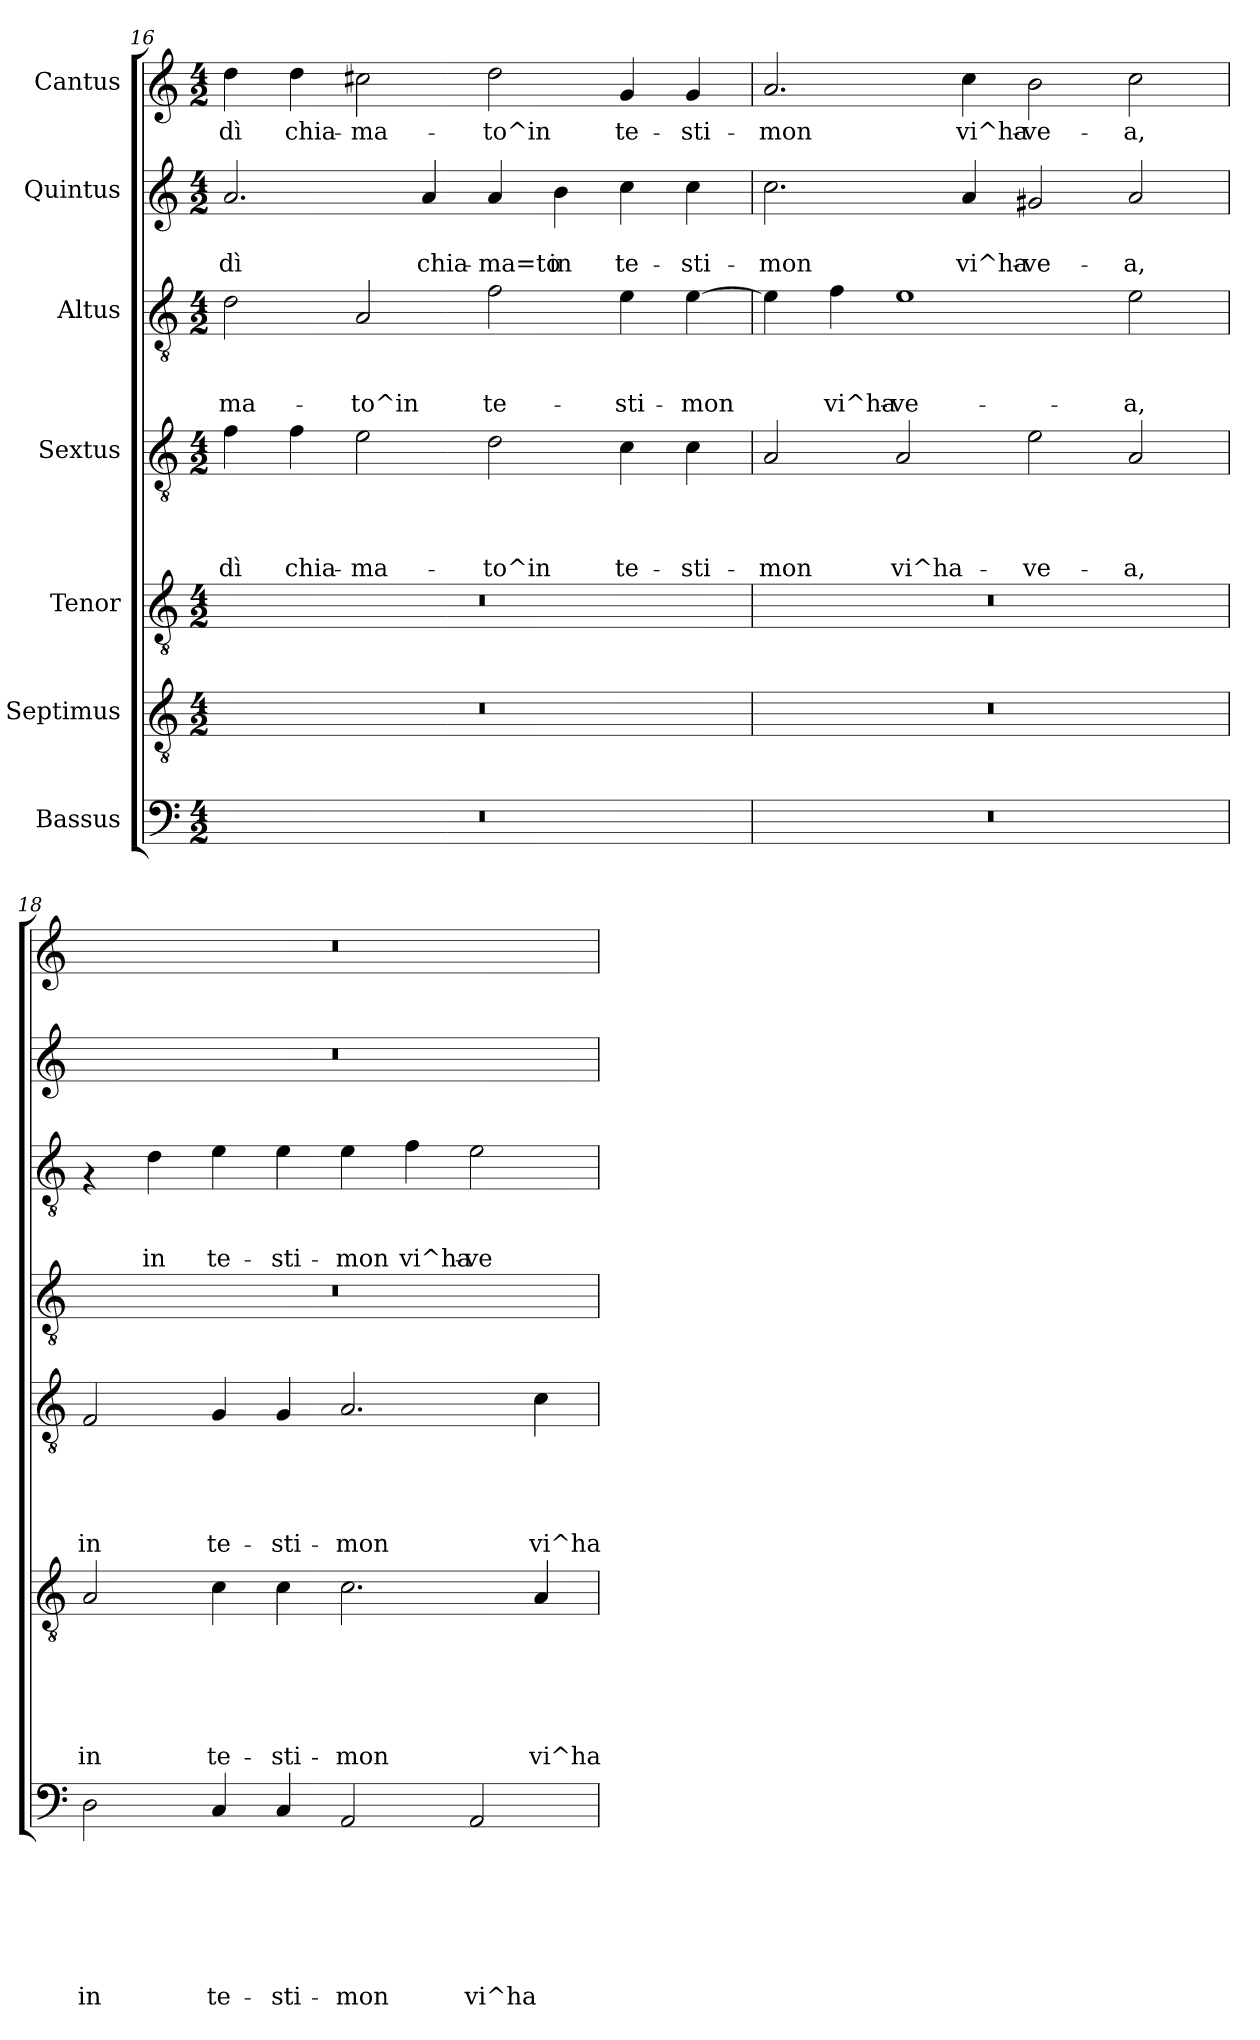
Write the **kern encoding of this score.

**kern	**text	**text	**text	**text	**text	**text	**text	**kern	**text	**text	**text	**text	**text	**text	**kern	**text	**text	**text	**text	**text	**kern	**text	**text	**text	**text	**kern	**text	**text	**text	**kern	**text	**text	**kern	**text
*part7	*part7	*part7	*part7	*part7	*part7	*part7	*part7	*part6	*part6	*part6	*part6	*part6	*part6	*part6	*part5	*part5	*part5	*part5	*part5	*part5	*part4	*part4	*part4	*part4	*part4	*part3	*part3	*part3	*part3	*part2	*part2	*part2	*part1	*part1
*staff7	*staff7	*staff7	*staff7	*staff7	*staff7	*staff7	*staff7	*staff6	*staff6	*staff6	*staff6	*staff6	*staff6	*staff6	*staff5	*staff5	*staff5	*staff5	*staff5	*staff5	*staff4	*staff4	*staff4	*staff4	*staff4	*staff3	*staff3	*staff3	*staff3	*staff2	*staff2	*staff2	*staff1	*staff1
*I"Bassus	*	*	*	*	*	*	*	*I"Septimus	*	*	*	*	*	*	*I"Tenor	*	*	*	*	*	*I"Sextus	*	*	*	*	*I"Altus	*	*	*	*I"Quintus	*	*	*I"Cantus	*
*clefF4	*	*	*	*	*	*	*	*clefGv2	*	*	*	*	*	*	*clefGv2	*	*	*	*	*	*clefGv2	*	*	*	*	*clefGv2	*	*	*	*clefG2	*	*	*clefG2	*
*k[]	*	*	*	*	*	*	*	*k[]	*	*	*	*	*	*	*k[]	*	*	*	*	*	*k[]	*	*	*	*	*k[]	*	*	*	*k[]	*	*	*k[]	*
*C:	*	*	*	*	*	*	*	*C:	*	*	*	*	*	*	*C:	*	*	*	*	*	*C:	*	*	*	*	*C:	*	*	*	*C:	*	*	*C:	*
*M4/2	*	*	*	*	*	*	*	*M4/2	*	*	*	*	*	*	*M4/2	*	*	*	*	*	*M4/2	*	*	*	*	*M4/2	*	*	*	*M4/2	*	*	*M4/2	*
=16	=16	=16	=16	=16	=16	=16	=16	=16	=16	=16	=16	=16	=16	=16	=16	=16	=16	=16	=16	=16	=16	=16	=16	=16	=16	=16	=16	=16	=16	=16	=16	=16	=16	=16
!	!	!	!	!	!	!	!	!	!	!	!	!	!	!	!	!	!	!	!	!	!	!	!	!	!LO:LY:b	!	!	!	!LO:LY:b	!	!	!LO:LY:b	!	!LO:LY:b
0r	.	.	.	.	.	.	.	0r	.	.	.	.	.	.	0r	.	.	.	.	.	4f\	.	.	.	dì	2d\	.	.	-ma-	2.a/	.	dì	4dd\	dì
!	!	!	!	!	!	!	!	!	!	!	!	!	!	!	!	!	!	!	!	!	!	!	!	!	!LO:LY:b	!	!	!	!	!	!	!	!	!LO:LY:b
.	.	.	.	.	.	.	.	.	.	.	.	.	.	.	.	.	.	.	.	.	4f\	.	.	.	chia-	.	.	.	.	.	.	.	4dd\	chia-
!	!	!	!	!	!	!	!	!	!	!	!	!	!	!	!	!	!	!	!	!	!	!	!	!	!LO:LY:b	!	!	!	!LO:LY:b	!	!	!	!	!LO:LY:b
.	.	.	.	.	.	.	.	.	.	.	.	.	.	.	.	.	.	.	.	.	2e\	.	.	.	-ma-	2A/	.	.	-to^in	.	.	.	2cc#X\	-ma-
!	!	!	!	!	!	!	!	!	!	!	!	!	!	!	!	!	!	!	!	!	!	!	!	!	!	!	!	!	!	!	!	!LO:LY:b	!	!
.	.	.	.	.	.	.	.	.	.	.	.	.	.	.	.	.	.	.	.	.	.	.	.	.	.	.	.	.	.	4a/	.	chia-	.	.
!	!	!	!	!	!	!	!	!	!	!	!	!	!	!	!	!	!	!	!	!	!	!	!	!	!LO:LY:b	!	!	!	!LO:LY:b	!	!	!LO:LY:b	!	!LO:LY:b
.	.	.	.	.	.	.	.	.	.	.	.	.	.	.	.	.	.	.	.	.	2d\	.	.	.	-to^in	2f\	.	.	te-	4a/	.	-ma=to	2dd\	-to^in
!	!	!	!	!	!	!	!	!	!	!	!	!	!	!	!	!	!	!	!	!	!	!	!	!	!	!	!	!	!	!	!	!LO:LY:b	!	!
.	.	.	.	.	.	.	.	.	.	.	.	.	.	.	.	.	.	.	.	.	.	.	.	.	.	.	.	.	.	4b\	.	in	.	.
!	!	!	!	!	!	!	!	!	!	!	!	!	!	!	!	!	!	!	!	!	!	!	!	!	!LO:LY:b	!	!	!	!LO:LY:b	!	!	!LO:LY:b	!	!LO:LY:b
.	.	.	.	.	.	.	.	.	.	.	.	.	.	.	.	.	.	.	.	.	4c\	.	.	.	te-	4e\	.	.	-sti-	4cc\	.	te-	4g/	te-
!	!	!	!	!	!	!	!	!	!	!	!	!	!	!	!	!	!	!	!	!	!	!	!	!	!LO:LY:b	!	!	!	!LO:LY:b	!	!	!LO:LY:b	!	!LO:LY:b
.	.	.	.	.	.	.	.	.	.	.	.	.	.	.	.	.	.	.	.	.	4c\	.	.	.	-sti-	[>4e\	.	.	-mon	4cc\	.	-sti-	4g/	-sti-
!!LO:PB:g=z
=17	=17	=17	=17	=17	=17	=17	=17	=17	=17	=17	=17	=17	=17	=17	=17	=17	=17	=17	=17	=17	=17	=17	=17	=17	=17	=17	=17	=17	=17	=17	=17	=17	=17	=17
!	!	!	!	!	!	!	!	!	!	!	!	!	!	!	!	!	!	!	!	!	!	!	!	!	!LO:LY:b	!	!	!	!	!	!	!LO:LY:b	!	!LO:LY:b
0r	.	.	.	.	.	.	.	0r	.	.	.	.	.	.	0r	.	.	.	.	.	2A/	.	.	.	-mon	4e\]	.	.	.	2.cc\	.	-mon	2.a/	-mon
!	!	!	!	!	!	!	!	!	!	!	!	!	!	!	!	!	!	!	!	!	!	!	!	!	!	!	!	!	!LO:LY:b	!	!	!	!	!
.	.	.	.	.	.	.	.	.	.	.	.	.	.	.	.	.	.	.	.	.	.	.	.	.	.	4f\	.	.	vi^ha-	.	.	.	.	.
!	!	!	!	!	!	!	!	!	!	!	!	!	!	!	!	!	!	!	!	!	!	!	!	!	!LO:LY:b	!	!	!	!LO:LY:b	!	!	!	!	!
.	.	.	.	.	.	.	.	.	.	.	.	.	.	.	.	.	.	.	.	.	2A/	.	.	.	vi^ha-	1e	.	.	-ve-	.	.	.	.	.
!	!	!	!	!	!	!	!	!	!	!	!	!	!	!	!	!	!	!	!	!	!	!	!	!	!	!	!	!	!	!	!	!LO:LY:b	!	!LO:LY:b
.	.	.	.	.	.	.	.	.	.	.	.	.	.	.	.	.	.	.	.	.	.	.	.	.	.	.	.	.	.	4a/	.	vi^ha-	4cc\	vi^ha-
!	!	!	!	!	!	!	!	!	!	!	!	!	!	!	!	!	!	!	!	!	!	!	!	!	!LO:LY:b	!	!	!	!	!	!	!LO:LY:b	!	!LO:LY:b
.	.	.	.	.	.	.	.	.	.	.	.	.	.	.	.	.	.	.	.	.	2e\	.	.	.	-ve-	.	.	.	.	2g#X/	.	-ve-	2b\	-ve-
!	!	!	!	!	!	!	!	!	!	!	!	!	!	!	!	!	!	!	!	!	!	!	!	!	!LO:LY:b	!	!	!	!LO:LY:b	!	!	!LO:LY:b	!	!LO:LY:b
.	.	.	.	.	.	.	.	.	.	.	.	.	.	.	.	.	.	.	.	.	2A/	.	.	.	-a,	2e\	.	.	-a,	2a/	.	-a,	2cc\	-a,
=18	=18	=18	=18	=18	=18	=18	=18	=18	=18	=18	=18	=18	=18	=18	=18	=18	=18	=18	=18	=18	=18	=18	=18	=18	=18	=18	=18	=18	=18	=18	=18	=18	=18	=18
!	!	!	!	!	!	!	!LO:LY:b	!	!	!	!	!	!	!LO:LY:b	!	!	!	!	!	!LO:LY:b	!	!	!	!	!	!	!	!	!	!	!	!	!	!
2D\	.	.	.	.	.	.	in	2A/	.	.	.	.	.	in	2F/	.	.	.	.	in	0r	.	.	.	.	4rF	.	.	.	0r	.	.	0r	.
!	!	!	!	!	!	!	!	!	!	!	!	!	!	!	!	!	!	!	!	!	!	!	!	!	!	!	!	!	!LO:LY:b	!	!	!	!	!
.	.	.	.	.	.	.	.	.	.	.	.	.	.	.	.	.	.	.	.	.	.	.	.	.	.	4d\	.	.	in	.	.	.	.	.
!	!	!	!	!	!	!	!LO:LY:b	!	!	!	!	!	!	!LO:LY:b	!	!	!	!	!	!LO:LY:b	!	!	!	!	!	!	!	!	!LO:LY:b	!	!	!	!	!
4C/	.	.	.	.	.	.	te-	4c\	.	.	.	.	.	te-	4G/	.	.	.	.	te-	.	.	.	.	.	4e\	.	.	te-	.	.	.	.	.
!	!	!	!	!	!	!	!LO:LY:b	!	!	!	!	!	!	!LO:LY:b	!	!	!	!	!	!LO:LY:b	!	!	!	!	!	!	!	!	!LO:LY:b	!	!	!	!	!
4C/	.	.	.	.	.	.	-sti-	4c\	.	.	.	.	.	-sti-	4G/	.	.	.	.	-sti-	.	.	.	.	.	4e\	.	.	-sti-	.	.	.	.	.
!	!	!	!	!	!	!	!LO:LY:b	!	!	!	!	!	!	!LO:LY:b	!	!	!	!	!	!LO:LY:b	!	!	!	!	!	!	!	!	!LO:LY:b	!	!	!	!	!
2AA/	.	.	.	.	.	.	-mon	2.c\	.	.	.	.	.	-mon	2.A/	.	.	.	.	-mon	.	.	.	.	.	4e\	.	.	-mon	.	.	.	.	.
!	!	!	!	!	!	!	!	!	!	!	!	!	!	!	!	!	!	!	!	!	!	!	!	!	!	!	!	!	!LO:LY:b	!	!	!	!	!
.	.	.	.	.	.	.	.	.	.	.	.	.	.	.	.	.	.	.	.	.	.	.	.	.	.	4f\	.	.	vi^ha-	.	.	.	.	.
!	!	!	!	!	!	!	!LO:LY:b	!	!	!	!	!	!	!	!	!	!	!	!	!	!	!	!	!	!	!	!	!	!LO:LY:b	!	!	!	!	!
2AA/	.	.	.	.	.	.	vi^ha-	.	.	.	.	.	.	.	.	.	.	.	.	.	.	.	.	.	.	2e\	.	.	-ve-	.	.	.	.	.
!	!	!	!	!	!	!	!	!	!	!	!	!	!	!LO:LY:b	!	!	!	!	!	!LO:LY:b	!	!	!	!	!	!	!	!	!	!	!	!	!	!
.	.	.	.	.	.	.	.	4A/	.	.	.	.	.	vi^ha-	4c\	.	.	.	.	vi^ha-	.	.	.	.	.	.	.	.	.	.	.	.	.	.
=	=	=	=	=	=	=	=	=	=	=	=	=	=	=	=	=	=	=	=	=	=	=	=	=	=	=	=	=	=	=	=	=	=	=
*-	*-	*-	*-	*-	*-	*-	*-	*-	*-	*-	*-	*-	*-	*-	*-	*-	*-	*-	*-	*-	*-	*-	*-	*-	*-	*-	*-	*-	*-	*-	*-	*-	*-	*-
